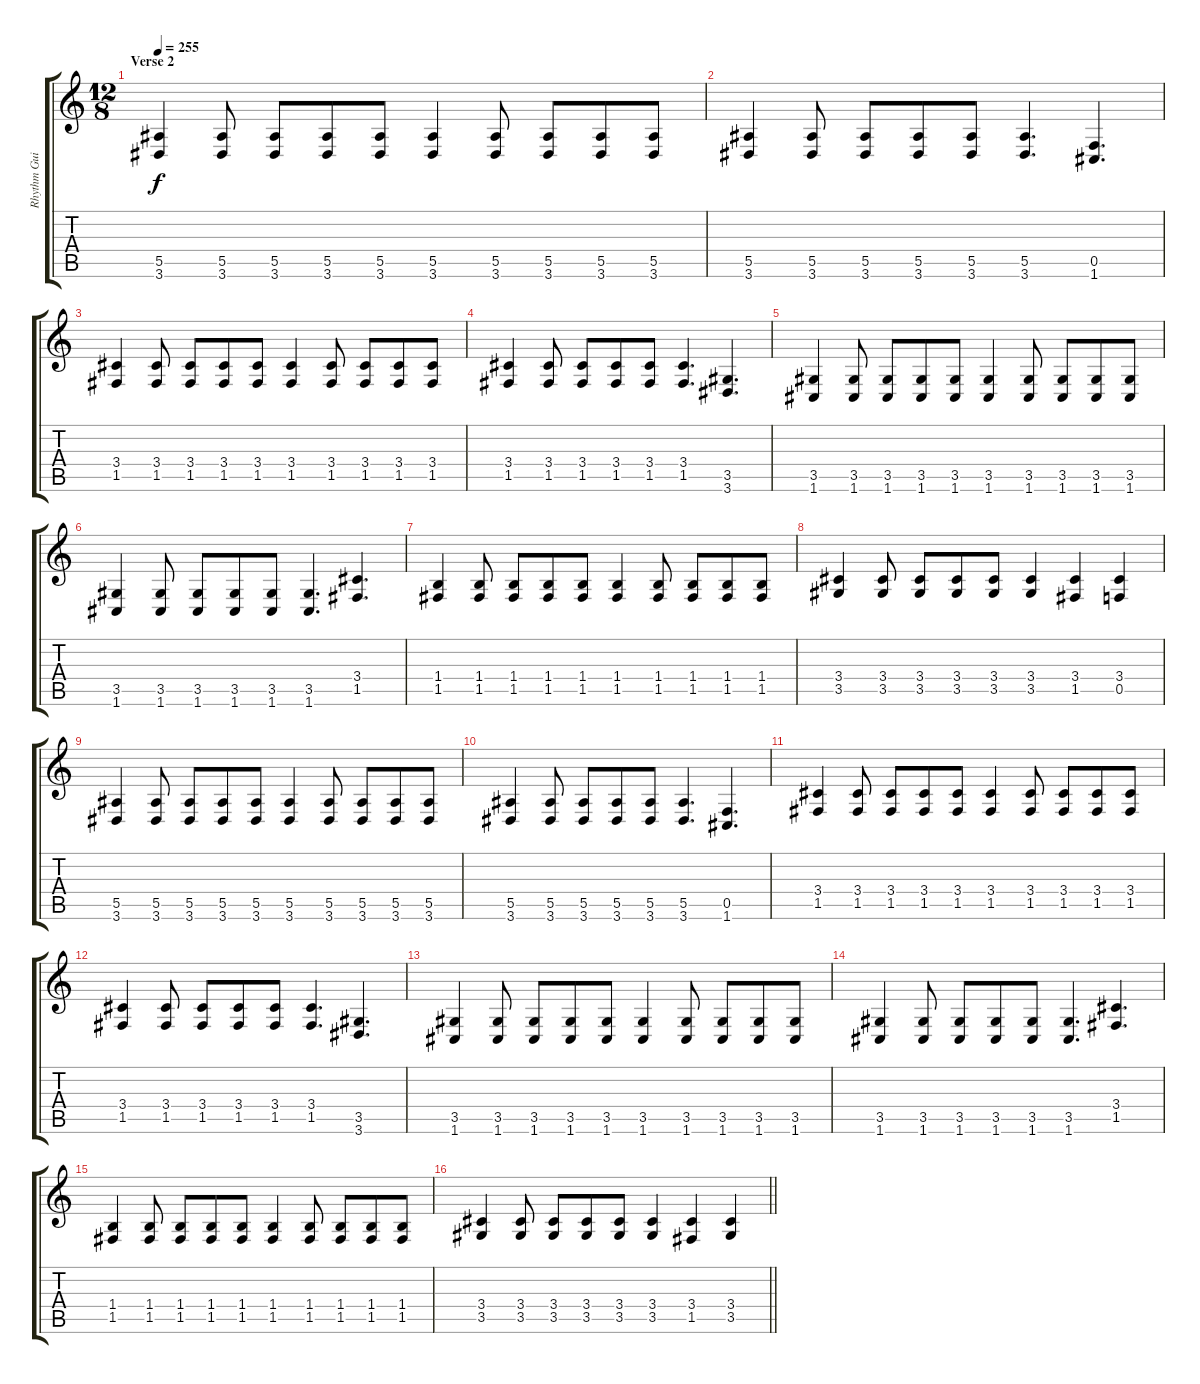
\track ("Rhythm Guitar" "Rhythm Gui") {instrument distortionguitar}
\staff {score tabs}
\tuning (C4 G3 Eb3 Bb2 F2 C2) {hide}
\ts (12 8)
\section ("" "Verse 2")
\tempo 255
\clef g2
\ks c
(5.5 3.6).4{dy f} (5.5 3.6).8 (5.5 3.6).8 (5.5 3.6).8 (5.5 3.6).8 (5.5 3.6).4 (5.5 3.6).8 (5.5 3.6).8 (5.5 3.6).8 (5.5 3.6).8 |
(5.5 3.6).4 (5.5 3.6).8 (5.5 3.6).8 (5.5 3.6).8 (5.5 3.6).8 (5.5 3.6).4{d} (0.5 1.6).4{d} |
(3.4 1.5).4 (3.4 1.5).8 (3.4 1.5).8 (3.4 1.5).8 (3.4 1.5).8 (3.4 1.5).4 (3.4 1.5).8 (3.4 1.5).8 (3.4 1.5).8 (3.4 1.5).8 |
(3.4 1.5).4 (3.4 1.5).8 (3.4 1.5).8 (3.4 1.5).8 (3.4 1.5).8 (3.4 1.5).4{d} (3.5 3.6).4{d} |
(3.5 1.6).4 (3.5 1.6).8 (3.5 1.6).8 (3.5 1.6).8 (3.5 1.6).8 (3.5 1.6).4 (3.5 1.6).8 (3.5 1.6).8 (3.5 1.6).8 (3.5 1.6).8 |
(3.5 1.6).4 (3.5 1.6).8 (3.5 1.6).8 (3.5 1.6).8 (3.5 1.6).8 (3.5 1.6).4{d} (3.4 1.5).4{d} |
(1.4 1.5).4 (1.4 1.5).8 (1.4 1.5).8 (1.4 1.5).8 (1.4 1.5).8 (1.4 1.5).4 (1.4 1.5).8 (1.4 1.5).8 (1.4 1.5).8 (1.4 1.5).8 |
(3.4 3.5).4 (3.4 3.5).8 (3.4 3.5).8 (3.4 3.5).8 (3.4 3.5).8 (3.4 3.5).4 (3.4 1.5).4 (3.4 0.5).4 |
(5.5 3.6).4 (5.5 3.6).8 (5.5 3.6).8 (5.5 3.6).8 (5.5 3.6).8 (5.5 3.6).4 (5.5 3.6).8 (5.5 3.6).8 (5.5 3.6).8 (5.5 3.6).8 |
(5.5 3.6).4 (5.5 3.6).8 (5.5 3.6).8 (5.5 3.6).8 (5.5 3.6).8 (5.5 3.6).4{d} (0.5 1.6).4{d} |
(3.4 1.5).4 (3.4 1.5).8 (3.4 1.5).8 (3.4 1.5).8 (3.4 1.5).8 (3.4 1.5).4 (3.4 1.5).8 (3.4 1.5).8 (3.4 1.5).8 (3.4 1.5).8 |
(3.4 1.5).4 (3.4 1.5).8 (3.4 1.5).8 (3.4 1.5).8 (3.4 1.5).8 (3.4 1.5).4{d} (3.5 3.6).4{d} |
(3.5 1.6).4 (3.5 1.6).8 (3.5 1.6).8 (3.5 1.6).8 (3.5 1.6).8 (3.5 1.6).4 (3.5 1.6).8 (3.5 1.6).8 (3.5 1.6).8 (3.5 1.6).8 |
(3.5 1.6).4 (3.5 1.6).8 (3.5 1.6).8 (3.5 1.6).8 (3.5 1.6).8 (3.5 1.6).4{d} (3.4 1.5).4{d} |
(1.4 1.5).4 (1.4 1.5).8 (1.4 1.5).8 (1.4 1.5).8 (1.4 1.5).8 (1.4 1.5).4 (1.4 1.5).8 (1.4 1.5).8 (1.4 1.5).8 (1.4 1.5).8 |
\barLineRight lightlight
(3.4 3.5).4 (3.4 3.5).8 (3.4 3.5).8 (3.4 3.5).8 (3.4 3.5).8 (3.4 3.5).4 (3.4 1.5).4 (3.4 3.5).4
